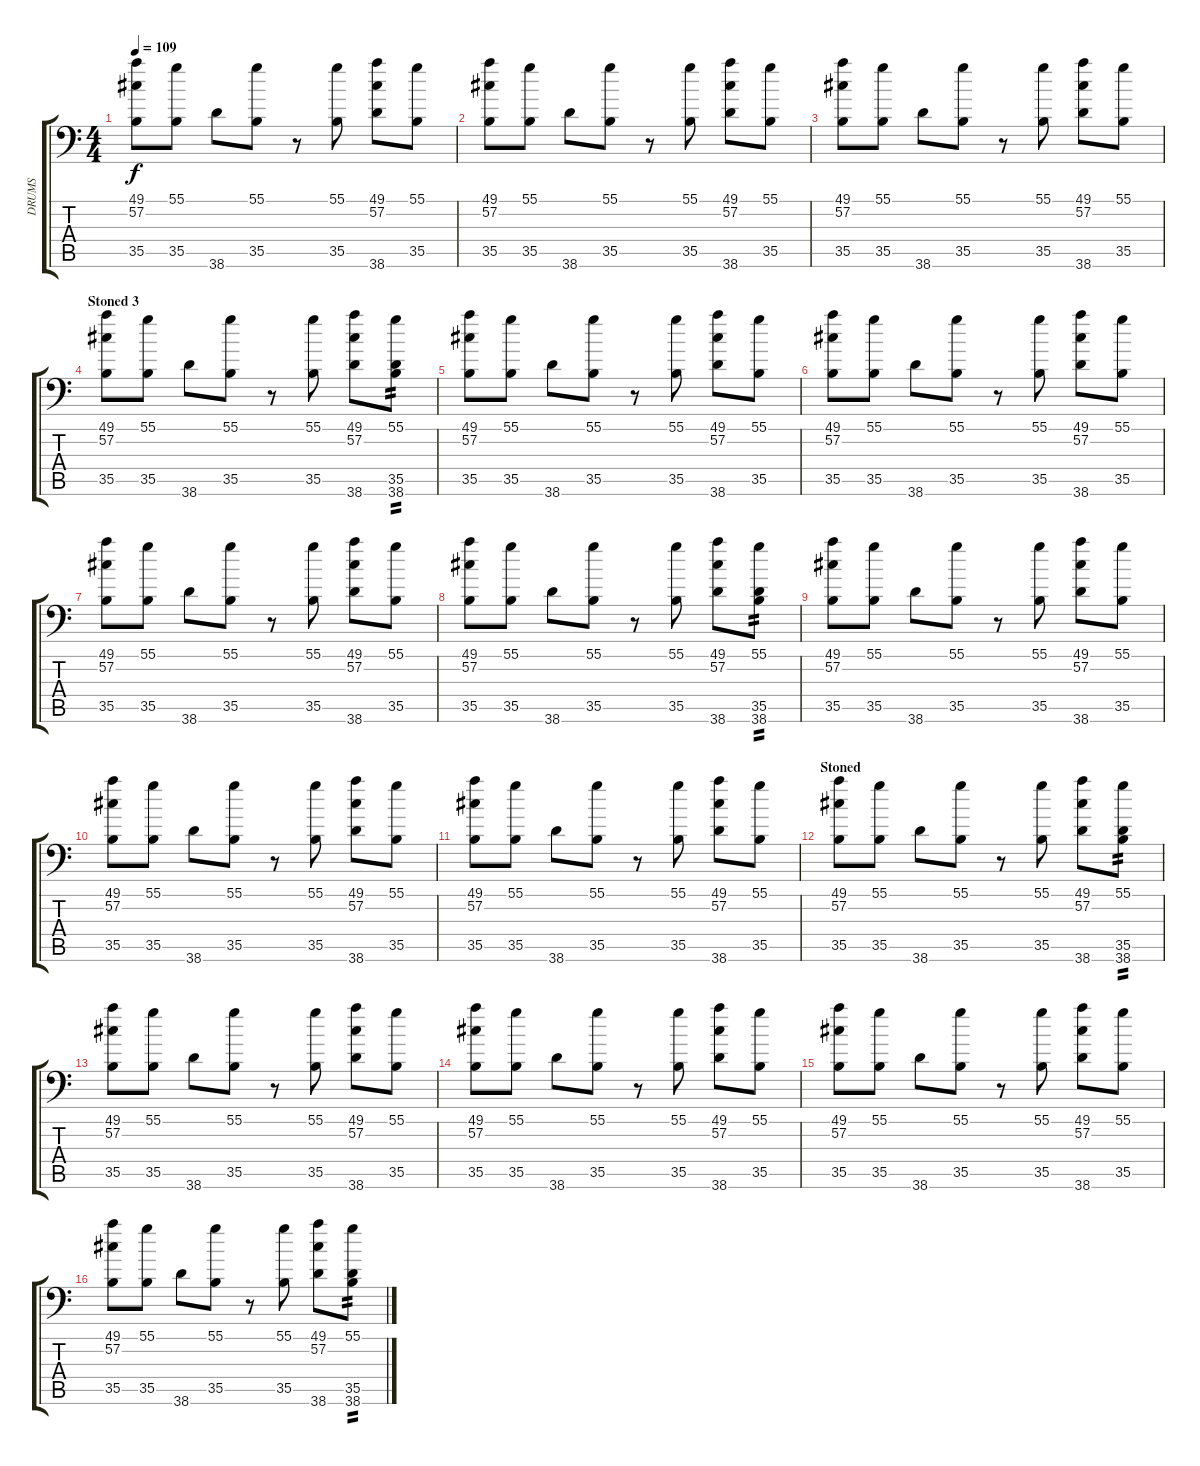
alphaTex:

\track ("DRUMS" "DRUMS") {instrument acousticgrandpiano}
\staff {score tabs}
\tuning (C-1 C-1 C-1 C-1 C-1 C-1) {hide}
\ts (4 4)
\tempo 109
\clef f4
\ks c
(49.1 57.2 35.5).8{dy f} (55.1 35.5).8 38.6.8 (55.1 35.5).8 r.8 (55.1 35.5).8 (49.1 57.2 38.6).8 (55.1 35.5).8 |
(49.1 57.2 35.5).8 (55.1 35.5).8 38.6.8 (55.1 35.5).8 r.8 (55.1 35.5).8 (49.1 57.2 38.6).8 (55.1 35.5).8 |
(49.1 57.2 35.5).8 (55.1 35.5).8 38.6.8 (55.1 35.5).8 r.8 (55.1 35.5).8 (49.1 57.2 38.6).8 (55.1 35.5).8 |
\section ("" "Stoned 3")
(49.1 57.2 35.5).8 (55.1 35.5).8 38.6.8 (55.1 35.5).8 r.8 (55.1 35.5).8 (49.1 57.2 38.6).8 (55.1 35.5 38.6).8{tp 2} |
(49.1 57.2 35.5).8 (55.1 35.5).8 38.6.8 (55.1 35.5).8 r.8 (55.1 35.5).8 (49.1 57.2 38.6).8 (55.1 35.5).8 |
(49.1 57.2 35.5).8 (55.1 35.5).8 38.6.8 (55.1 35.5).8 r.8 (55.1 35.5).8 (49.1 57.2 38.6).8 (55.1 35.5).8 |
(49.1 57.2 35.5).8 (55.1 35.5).8 38.6.8 (55.1 35.5).8 r.8 (55.1 35.5).8 (49.1 57.2 38.6).8 (55.1 35.5).8 |
(49.1 57.2 35.5).8 (55.1 35.5).8 38.6.8 (55.1 35.5).8 r.8 (55.1 35.5).8 (49.1 57.2 38.6).8 (55.1 35.5 38.6).8{tp 2} |
(49.1 57.2 35.5).8 (55.1 35.5).8 38.6.8 (55.1 35.5).8 r.8 (55.1 35.5).8 (49.1 57.2 38.6).8 (55.1 35.5).8 |
(49.1 57.2 35.5).8 (55.1 35.5).8 38.6.8 (55.1 35.5).8 r.8 (55.1 35.5).8 (49.1 57.2 38.6).8 (55.1 35.5).8 |
(49.1 57.2 35.5).8 (55.1 35.5).8 38.6.8 (55.1 35.5).8 r.8 (55.1 35.5).8 (49.1 57.2 38.6).8 (55.1 35.5).8 |
\section ("" "Stoned")
(49.1 57.2 35.5).8 (55.1 35.5).8 38.6.8 (55.1 35.5).8 r.8 (55.1 35.5).8 (49.1 57.2 38.6).8 (55.1 35.5 38.6).8{tp 2} |
(49.1 57.2 35.5).8 (55.1 35.5).8 38.6.8 (55.1 35.5).8 r.8 (55.1 35.5).8 (49.1 57.2 38.6).8 (55.1 35.5).8 |
(49.1 57.2 35.5).8 (55.1 35.5).8 38.6.8 (55.1 35.5).8 r.8 (55.1 35.5).8 (49.1 57.2 38.6).8 (55.1 35.5).8 |
(49.1 57.2 35.5).8 (55.1 35.5).8 38.6.8 (55.1 35.5).8 r.8 (55.1 35.5).8 (49.1 57.2 38.6).8 (55.1 35.5).8 |
(49.1 57.2 35.5).8 (55.1 35.5).8 38.6.8 (55.1 35.5).8 r.8 (55.1 35.5).8 (49.1 57.2 38.6).8 (55.1 35.5 38.6).8{tp 2}
